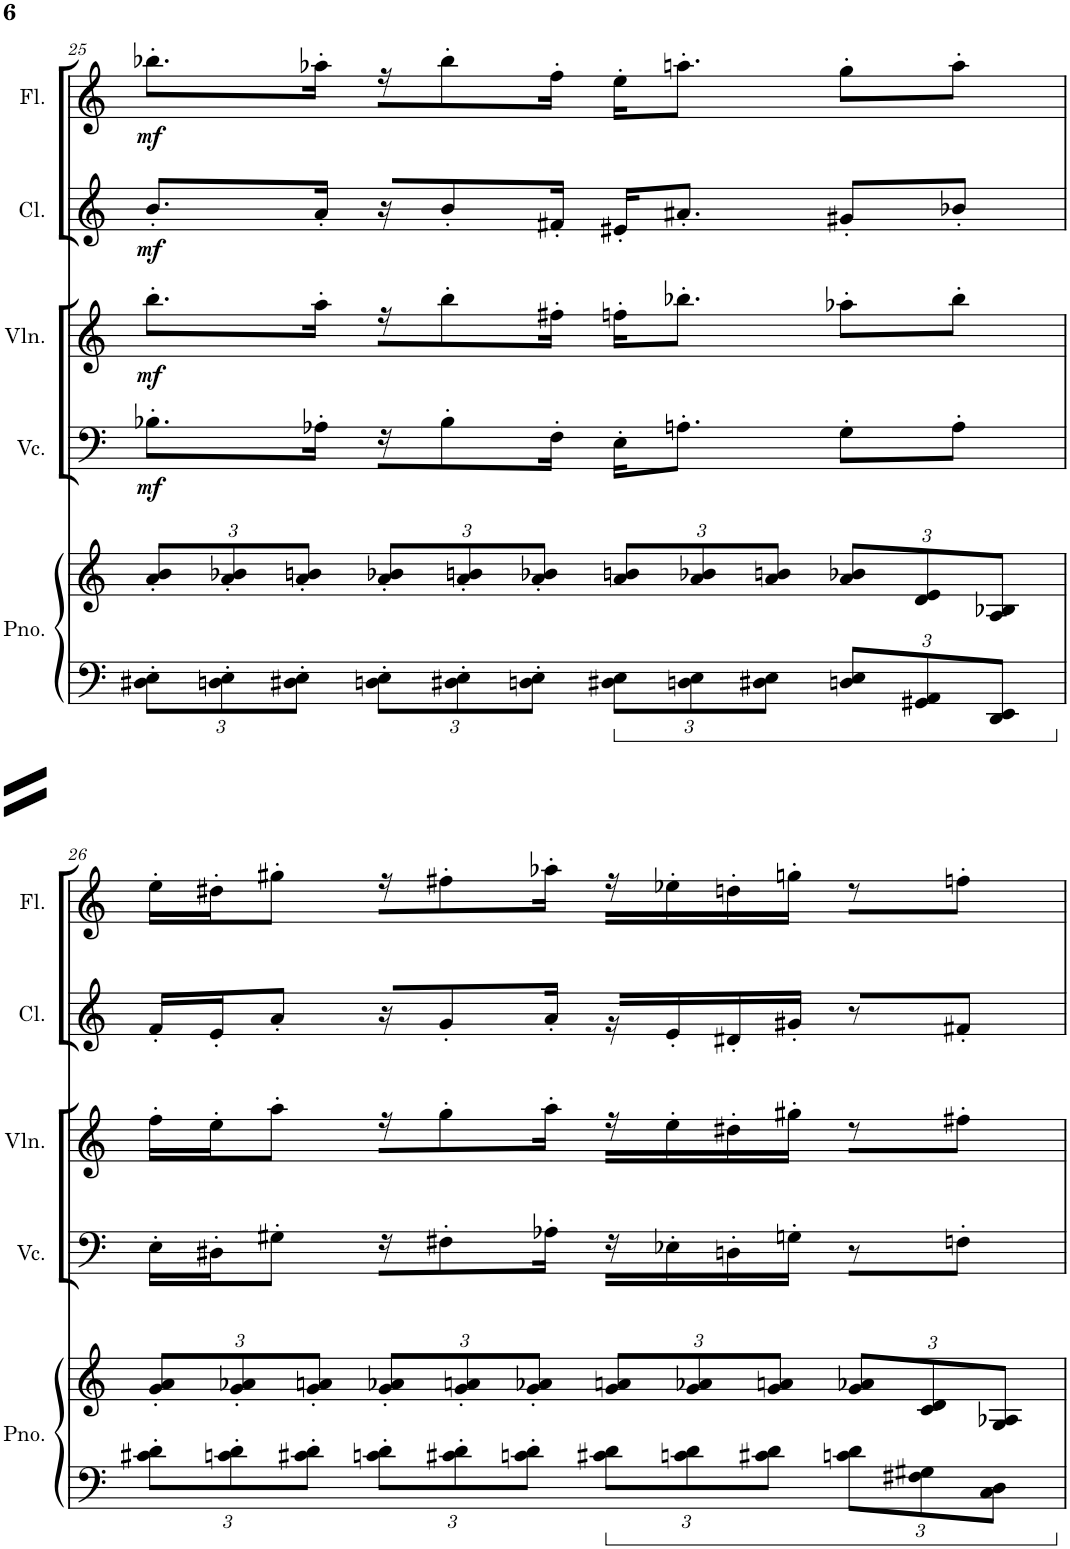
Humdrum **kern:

**kern	**kern	**kern	**dynam	**kern	**dynam	**kern	**dynam	**kern	**dynam
*part5	*part5	*part4	*part4	*part3	*part3	*part2	*part2	*part1	*part1
*staff6	*staff5	*staff4	*staff4	*staff3	*staff3	*staff2	*staff2	*staff1	*staff1
*I"Grand Piano	*	*I"Violoncello	*	*I"Violin	*	*I"Clarinet	*	*I"Flute	*
*I'Pno.	*	*I'Vc.	*	*I'Vln.	*	*I'Cl.	*	*I'Fl.	*
!!LO:PB:g=z
*clefF4	*clefG2	*clefF4	*	*clefG2	*	*clefG2	*	*clefG2	*
*	*	*	*	*	*	*Trd1c2	*	*	*
*k[]	*k[]	*k[]	*	*k[]	*	*k[]	*	*k[]	*
*M4/4	*M4/4	*M4/4	*	*M4/4	*	*M4/4	*	*M4/4	*
*Xbrackettup	*Xbrackettup	*	*	*	*	*	*	*	*
=25	=25	=25	=25	=25	=25	=25	=25	=25	=25
!	!	!	!LO:DY:b	!	!LO:DY:b	!	!LO:DY:b	!	!LO:DY:b
12D#X\' 12E\'L	12a/' 12b/'L	8.B-X'\L	mf	8.bb'\L	mf	8.b'/L	mf	8.bb-X'\L	mf
12Dn\' 12E\'	12a/' 12b-X/'	.	.	.	.	.	.	.	.
12D#X\' 12E\'J	12a/' 12bn/'J	.	.	.	.	.	.	.	.
.	.	16A-X'\Jk	.	16aa'\Jk	.	16a'/Jk	.	16aa-X'\Jk	.
12Dn\' 12E\'L	12a/' 12b-X/'L	16r	.	16r	.	16r	.	16r	.
.	.	8B-'\	.	8bb'\	.	8b'/	.	8bb-'\	.
12D#X\' 12E\'	12a/' 12bn/'	.	.	.	.	.	.	.	.
12Dn\' 12E\'J	12a/' 12b-X/'J	.	.	.	.	.	.	.	.
.	.	16F'\Jk	.	16ff#X'\Jk	.	16f#X'/Jk	.	16ff'\Jk	.
12D#X\ 12E\L	12a/ 12bn/L	16E'\KL	.	16ffn'\KL	.	16e#X'/KL	.	16ee'\KL	.
.	.	8.An'\J	.	8.bb-X'\J	.	8.a#X'/J	.	8.aan'\J	.
12Dn\ 12E\	12a/ 12b-X/	.	.	.	.	.	.	.	.
12D#X\ 12E\J	12a/ 12bn/J	.	.	.	.	.	.	.	.
12Dn/ 12E/L	12a/ 12b-X/L	8G'\L	.	8aa-X'\L	.	8g#X'/L	.	8gg'\L	.
12GG#X/ 12AA/	12d/ 12e/	.	.	.	.	.	.	.	.
.	.	8A'\J	.	8bb-'\J	.	8b-X'/J	.	8aa'\J	.
12DD/ 12EE/J	12A/ 12B-X/J	.	.	.	.	.	.	.	.
!!LO:LB:g=z
=26	=26	=26	=26	=26	=26	=26	=26	=26	=26
12c#X\' 12d\'L	12g/' 12a/'L	16E'\LL	.	16ff'\LL	.	16f'/LL	.	16ee'\LL	.
.	.	16D#X'\J	.	16ee'\J	.	16e'/J	.	16dd#X'\J	.
12cn\' 12d\'	12g/' 12a-X/'	.	.	.	.	.	.	.	.
.	.	8G#X'\J	.	8aa'\J	.	8a'/J	.	8gg#X'\J	.
12c#X\' 12d\'J	12g/' 12an/'J	.	.	.	.	.	.	.	.
12cn\' 12d\'L	12g/' 12a-X/'L	16r	.	16r	.	16r	.	16r	.
.	.	8F#X'\	.	8gg'\	.	8g'/	.	8ff#X'\	.
12c#X\' 12d\'	12g/' 12an/'	.	.	.	.	.	.	.	.
12cn\' 12d\'J	12g/' 12a-X/'J	.	.	.	.	.	.	.	.
.	.	16A-X'\Jk	.	16aa'\Jk	.	16a'/Jk	.	16aa-X'\Jk	.
12c#X\ 12d\L	12g/ 12an/L	16r	.	16r	.	16r	.	16r	.
.	.	16E-X'\	.	16ee'\	.	16e'/	.	16ee-X'\	.
12cn\ 12d\	12g/ 12a-X/	.	.	.	.	.	.	.	.
.	.	16Dn'\	.	16dd#X'\	.	16d#X'/	.	16ddn'\	.
12c#X\ 12d\J	12g/ 12an/J	.	.	.	.	.	.	.	.
.	.	16Gn'\JJ	.	16gg#X'\JJ	.	16g#X'/JJ	.	16ggn'\JJ	.
12cn\ 12d\L	12g/ 12a-X/L	8r	.	8r	.	8r	.	8r	.
12F#X\ 12G#X\	12c/ 12d/	.	.	.	.	.	.	.	.
.	.	8Fn'\J	.	8ff#X'\J	.	8f#X'/J	.	8ffn'\J	.
12C\ 12D\J	12G/ 12A-X/J	.	.	.	.	.	.	.	.
=	=	=	=	=	=	=	=	=	=
*-	*-	*-	*-	*-	*-	*-	*-	*-	*-
